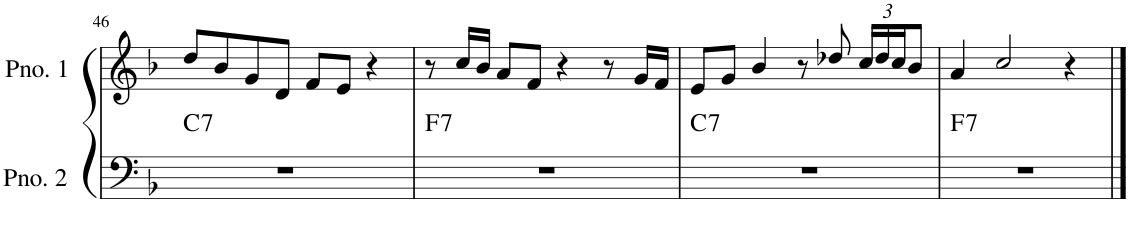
**kern	**harte	**kern
*part2	*part2	*part1
*staff2	*	*staff1
*I"ピアノ 2	*	*I"ピアノ 1
!!LO:PB:g=z
*clefF4	*	*clefG2
*k[b-]	*	*k[b-]
*M4/4	*	*M4/4
=46	=46	=46
!	!LO:H:kt=7	!
1r	C:7	8dd/L
.	.	8b-/
.	.	8g/
.	.	8d/J
.	.	8f/L
.	.	8e/J
.	.	4r
=47	=47	=47
!	!LO:H:kt=7	!
1r	F:7	8r
.	.	16cc/LL
.	.	16b-/JJ
.	.	8a/L
.	.	8f/J
.	.	4r
.	.	8r
.	.	16g/LL
.	.	16f/JJ
=48	=48	=48
!	!LO:H:kt=7	!
1r	C:7	8e/L
.	.	8g/J
.	.	4b-/
.	.	8r
.	.	8dd-X/
*	*	*Xbrackettup
.	.	24cc/LL
.	.	24dd-/
.	.	24cc/J
.	.	8b-/J
=49	=49	=49
!	!LO:H:kt=7	!
1r	F:7	4a/
.	.	2cc/
.	.	4r
==	==	==
*-	*-	*-
